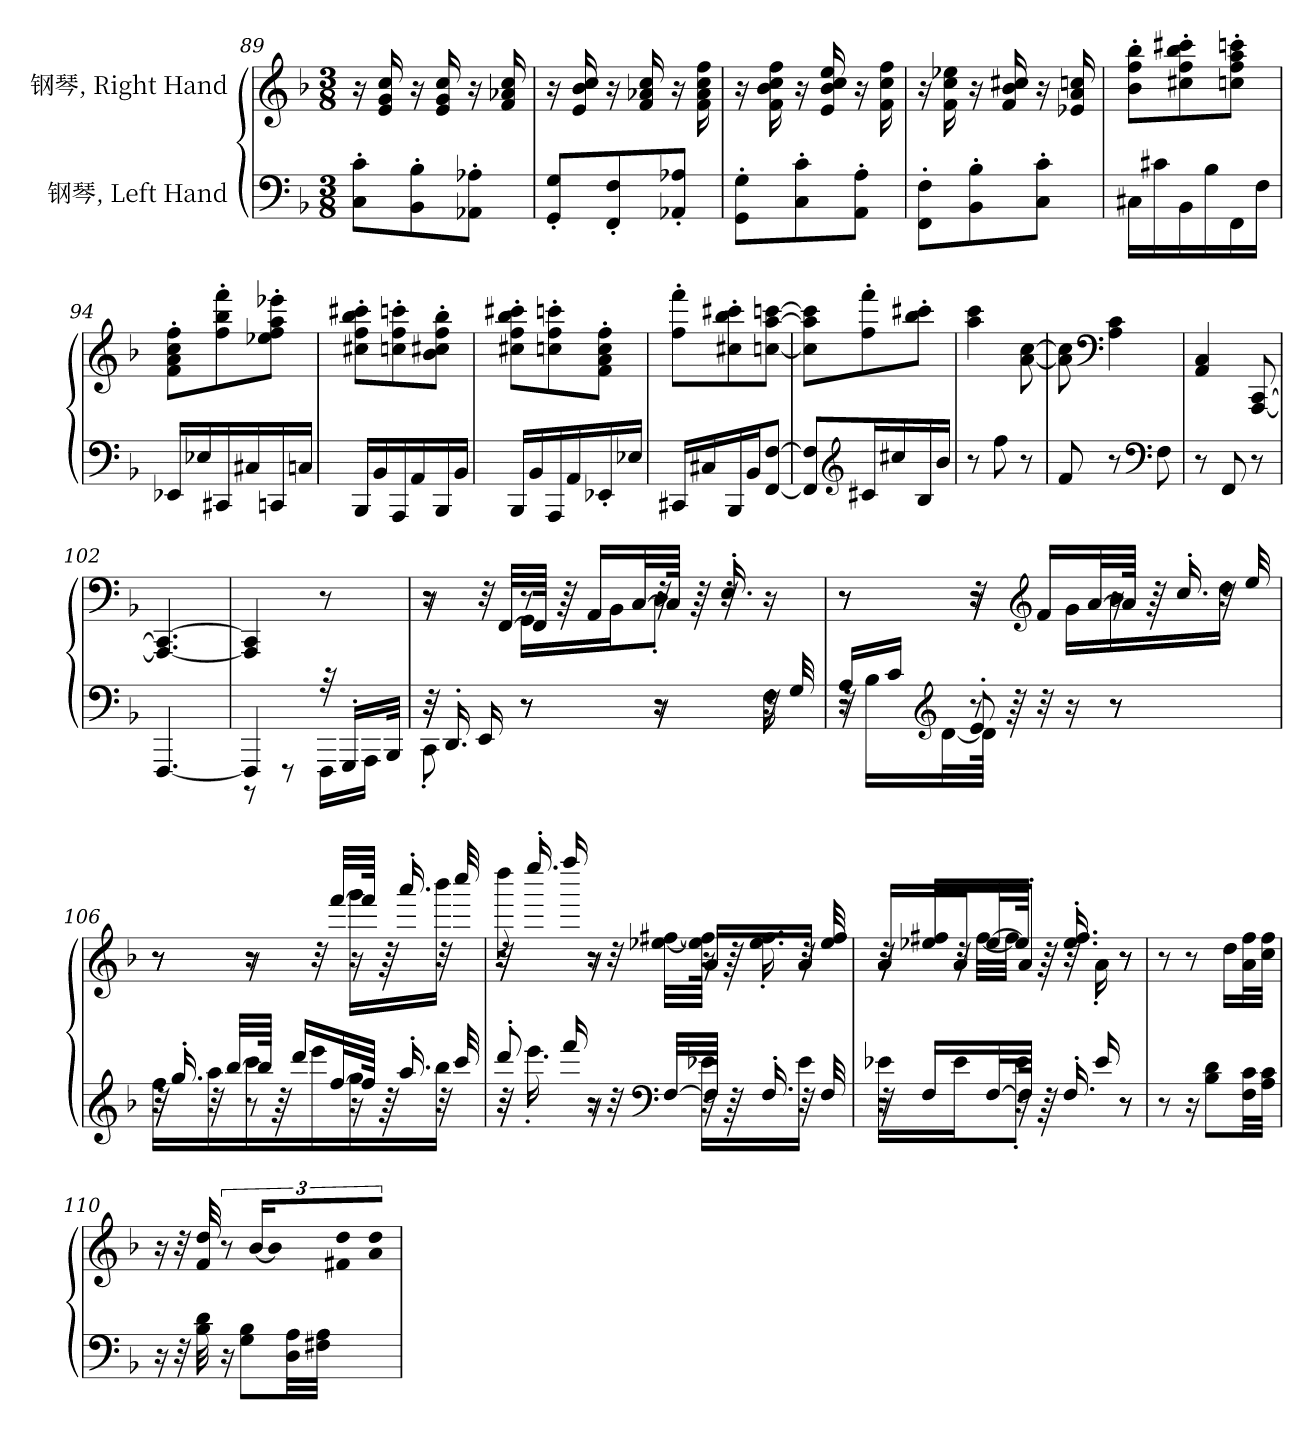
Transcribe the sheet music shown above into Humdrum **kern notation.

**kern	**kern
*part2	*part1
*staff2	*staff1
*I"钢琴, Left Hand	*I"钢琴, Right Hand
*clefF4	*clefG2
*k[b-]	*k[b-]
*M3/8	*M3/8
*MM159	*MM159
=89	=89
8C\' 8c\'L	16r
*	*MM157
.	16e/ 16g/ 16cc/
8BB-\' 8B-\'	16r
*	*MM159
.	16e/ 16g/ 16cc/
*	*MM157
8AA-X\' 8A-X\'J	16r
*	*MM155
.	16f/ 16a-X/ 16cc/
=90	=90
8GG/' 8G/'L	16r
*	*MM157
.	16e/ 16b-/ 16cc/
*	*MM159
8FF/' 8F/'	16r
.	16f/ 16a-X/ 16cc/
*	*MM155
8AA-X/' 8A-X/'J	16r
*	*MM157
.	16f\ 16a-\ 16cc\ 16ff\
=91	=91
*	*MM159
8GG\' 8G\'L	16r
.	16f\ 16b-\ 16cc\ 16ff\
8C\' 8c\'	16r
*	*MM155
.	16e/ 16b-/ 16cc/ 16ee/
*	*MM157
8AA\' 8A\'J	16r
*	*MM155
.	16f\ 16cc\ 16ff\
!!LO:LB:g=z
=92	=92
8FF\' 8F\'L	16r
.	16f\ 16cc\ 16ee-X\
*	*MM157
8BB-\' 8B-\'	16r
*	*MM155
.	16f/ 16b-/ 16cc#X/
*	*MM157
8C\' 8c\'J	16r
*	*MM112
.	16e-X/ 16a/ 16ccn/
=93	=93
*	*MM151
16C#X\LL	8b-\' 8ff\' 8bb-\'L
16c#X\	.
16BB-\	8cc#X\' 8ff\' 8bb-\' 8ccc#X\'
16B-\	.
*	*MM151
16FF\	8ccn\' 8ff\' 8aa\' 8cccn\'J
16F\JJ	.
=94	=94
*	*MM151
16EE-X/LL	8f\' 8a\' 8cc\' 8ff\'L
16E-X/	.
*	*MM153
16CC#X/	8ff\' 8bb-\' 8fff\'
16C#X/	.
*	*MM150
16CCn/	8ee-X\' 8ff\' 8aa\' 8eee-X\'J
16Cn/JJ	.
=95	=95
16BBB-/LL	8cc#X\' 8ff\' 8bb-\' 8ccc#X\'L
16BB-/	.
*	*MM155
16AAA/	8ccn\' 8ff\' 8cccn\'
16AA/	.
*	*MM155
16BBB-/	8b-\' 8cc#X\' 8ff\' 8bb-\'J
16BB-/JJ	.
!!LO:PB:g=z
=96	=96
16BBB-/LL	8cc#X\' 8ff\' 8bb-\' 8ccc#X\'L
16BB-/	.
*	*MM153
16AAA/	8ccn\' 8ff\' 8cccn\'
16AA/	.
16EE-X'/	8f\' 8a\' 8cc\' 8ff\'J
16E-X/JJ	.
=97	=97
*	*MM153
16CC#X/LL	8ff\' 8fff\'L
16C#X/	.
*	*MM150
16BBB-/	8cc#X\' 8bb-\' 8ccc#X\'
16BB-/J	.
*	*MM136
[8FF/ [8F/J	[8ccn\ [8aa\ [8cccn\J
=98	=98
8FF/] 8F/]L	8cc\] 8aa\] 8ccc\]L
*clefG2	*
*	*MM153
16c#X/L	8ff\' 8fff\'
16cc#X/	.
*	*MM140
16B-/	8bb-\' 8ccc#X\'J
16b-/JJ	.
=99	=99
*	*MM144
8r	4aa\ 4ccc\
8ff\	.
*	*MM138
8r	[8a\ [8cc\
=100	=100
*	*MM136
8f/	8a\] 8cc\]
*	*clefF4
*	*MM127
8r	4A\ 4c\
*clefF4	*
8F\	.
=101	=101
*	*MM110
8r	4AA/ 4C/
8FF/	.
*	*MM63
8r	[8AAA/ [8CC/
!!LO:LB:g=z
=102	=102
*	*MM106
[4.FFF/	4.AAA/_ 4.CC/_
=103	=103
*^	*
4FFF/]	8r	4AAA/] 4CC/]
.	8r	.
*	*	*MM65
32r	16FFF\LL	8r
16GGG'/LL	.	.
.	16AAA\JJ	.
32BBB-/JJk	.	.
=104	=104	=104
*	*^	*^
*	*	*	*	*^
16r	8CC'\	32r	8r	8r	16r
.	.	16.DD'/	.	.	.
*	*	*	*MM121	*	*
16EE/	.	.	.	.	32r
*	*	*	*MM106	*	*
.	.	.	.	.	[32FF/LLL
*	*	*	*MM120	*	*
8r	8r	8r	8r	16GG\LL	64FF/JJJk]
.	.	.	.	.	64r
*	*	*	*MM121	*	*
.	.	.	.	.	16AA/LL
*	*	*	*MM120	*	*
.	.	.	.	16BB-\J	.
.	.	.	.	.	[32C/L
16r	16r	8r	32r	8D'\J	64C/JJJk]
.	.	.	.	.	64r
.	.	.	16.E'/	.	32r
*	*	*	*MM105	*	*
32r	16F\	.	.	.	16r
32G/	.	.	.	.	.
!!LO:LB:g=z	!!	!!
=105	=105	=105	=105	=105	=105
8r	32r	16A/LL	8r	8r	8r
.	16B-\LL	.	.	.	.
.	.	16c/JJ	.	.	.
*clefG2	*	*	*	*	*
.	[32d\L	.	.	.	.
*	*	*	*MM125	*	*
8e'/	64d\JJJk]	8r	8r	16r	32r
.	64r	.	.	.	.
*	*	*	*clefG2	*	*
*	*	*	*MM103	*	*
.	32r	.	.	.	16f/LL
*	*	*	*MM125	*	*
.	16r	.	.	16g\LL	.
*	*	*	*MM121	*	*
.	.	.	.	.	[32a/L
*	*	*	*MM120	*	*
8r	8r	8r	16r	16b-\	64a/JJJk]
.	.	.	.	.	64r
*	*	*	*MM125	*	*
.	.	.	.	.	16.cc'/
.	.	.	32r	16dd\JJ	.
*	*	*	*MM120	*	*
.	.	.	32ee/	.	.
=106	=106	=106	=106	=106	=106
32r	16ff\LL	16r	8r	8r	8r
16.gg'/	.	.	.	.	.
.	16aa\	32r	.	.	.
.	.	[32bb-/LLL	.	.	.
*	*	*	*MM121	*	*
8r	16ccc\	64bb-/JJJk]	8r	8r	16r
.	.	64r	.	.	.
.	.	16ddd/LL	.	.	.
*	*	*	*MM112	*	*
.	16eee\	.	.	.	32r
*	*	*	*MM103	*	*
.	.	[32ff/L	.	.	[32fff/LLL
*	*	*	*MM84	*	*
16r	16gg\	64ff/JJJk]	16r	16ggg\LL	64fff/JJJk]
.	.	64r	.	.	64r
*	*	*	*MM123	*	*
.	.	16.aa'/	.	.	16.aaa'/
*	*	*	*MM129	*	*
32r	16bb-\JJ	.	32r	16bbb-\JJ	.
*	*	*	*MM135	*	*
32ccc/	.	.	32cccc/	.	.
!!LO:LB:g=z	!!	!!
=107	=107	=107	=107	=107	=107
*	*	*	*MM142	*	*
16r	32r	8ddd'/	16r	8dddd'\	32r
*	*	*	*MM150	*	*
.	16.eee'\	.	.	.	16.eeee'/
*	*	*	*MM144	*	*
16fff/	.	.	16ffff/	.	.
*	*	*	*MM120	*	*
8r	8r	16r	8r	16r	8r
.	.	32r	.	32r	.
*clefF4	*	*	*	*	*
*	*	*	*MM71	*	*
.	.	[32F/LLL	.	[32ee-X\ [32ff#X\LLL	.
*	*	*	*MM105	*	*
16r	16e-X\LL	64F/JJJk]	16r	64ee-\] 64ff#\]JJJk	16a/LL
.	.	64r	.	64r	.
*	*	*	*MM127	*	*
.	.	16.F'/	.	16.ee-\' 16.ff#\'	.
*	*	*	*MM120	*	*
32r	16e-\JJ	.	32r	.	16a/JJ
*	*	*	*MM121	*	*
32F/	.	.	32ee-/ 32ff#/	.	.
=108	=108	=108	=108	=108	=108
*	*	*	*MM125	*	*
8r	16e-X\LL	32r	32r	16r	16a/LL
*	*	*	*MM121	*	*
.	.	16F/LL	16ee-X/ 16ff#X/LL	.	.
*	*	*	*MM120	*	*
.	16e-\J	.	.	32r	16a/J
*	*	*	*MM125	*	*
.	.	[32F/L	[32ee-/L	[32ff#\LLL	.
*	*	*	*MM123	*	*
16r	8e-'\J	64F/JJJk]	64ee-/JJJk]	32ff#\JJJ]	8a'/J
.	.	64r	64r	.	.
.	.	16.F'/	16.ee-/' 16.ff#/'	32r	.
*	*	*	*MM125	*	*
16e-/	.	.	.	16a'\	.
8r	8r	8r	8r	8r	8r
*v	*v	*v	*	*	*
*	*v	*v	*v
=109	=109
8r	8r
16r	8r
8B-\ 8d\L	.
.	16dd\LL
*	*MM112
32F\ 32c\LL	32a\ 32ff\L
*	*MM116
32A\ 32c\JJJ	32cc\ 32ff\JJJ
!!LO:LB:g=z
=110	=110
16r	16r
32r	32r
*	*MM118
32B-\ 32d\	32f/ 32dd/
16r	12r
8G\ 8B-\L	.
.	[24b-/LL
.	16b-/]
*	*MM112
32D\ 32A\LL	32f#X/ 32dd/L
*	*MM116
32F#X\ 32A\JJJ	32a/ 32dd/JJJ
=	=
*-	*-
